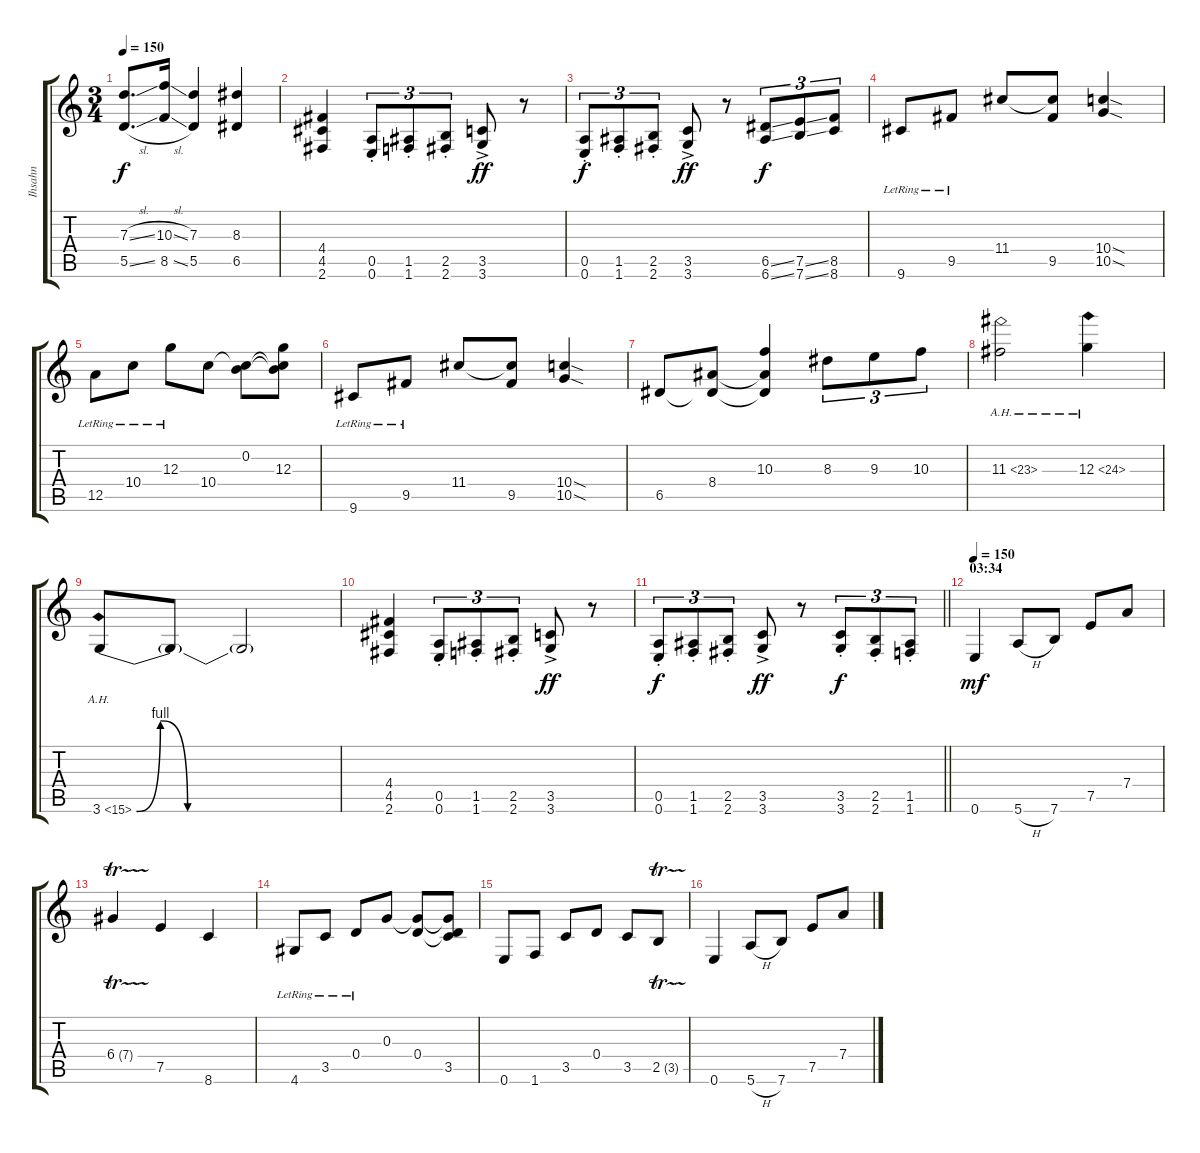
\track ("Ihsahn" "Ihsahn") {instrument overdrivenguitar}
\staff {score tabs}
\tuning (E4 B3 G3 D3 A2 E2) {hide}
\ts (3 4)
\tempo 150
\clef g2
\ks c
(7.3{sl} 5.5{sl}).8{d dy f} (10.3{sl} 8.5{sl}).16 (7.3 5.5).4 (8.3 6.5).4 |
(4.4 4.5 2.6).4 (0.5{st} 0.6{st}).8{tu (3 2)} (1.5{st} 1.6{st}).8{tu (3 2)} (2.5{st} 2.6{st}).8{tu (3 2)} (3.5{ac} 3.6{ac}).8{dy ff} r.8 |
(0.5{st} 0.6{st}).8{tu (3 2) dy f} (1.5{st} 1.6{st}).8{tu (3 2)} (2.5{st} 2.6{st}).8{tu (3 2)} (3.5{ac} 3.6{ac}).8{dy ff} r.8 (6.5{ss} 6.6{ss}).8{tu (3 2) dy f volume 14} (7.5{ss} 7.6{ss}).8{tu (3 2)} (8.5 8.6).8{tu (3 2)} |
9.6{lr}.8 9.5{lr}.8 11.4.8 (11.4{t} 9.5).8 (10.4{sod} 10.5{sod}).4 |
12.5{lr}.8 10.4{lr}.8 12.3{lr}.8 10.4.8 (0.2 10.4{t}).8 (0.2{t} 12.3 10.4{t}).8 |
9.6{lr}.8 9.5{lr}.8 11.4.8 (11.4{t} 9.5).8 (10.4{sod} 10.5{sod}).4 |
6.5.8 (8.4 6.5{t}).8 (10.3 8.4{t} 6.5{t}).4 8.3.8{tu (3 2)} 9.3.8{tu (3 2)} 10.3.8{tu (3 2)} |
11.3{ah 12}.2 12.3{ah 12}.4 |
3.6{be (custom 0 0 7 4 15 0 60 0) ah 12}.8 3.6{t}.8 3.6{t}.2 |
(4.4 4.5 2.6).4 (0.5{st} 0.6{st}).8{tu (3 2)} (1.5{st} 1.6{st}).8{tu (3 2)} (2.5{st} 2.6{st}).8{tu (3 2)} (3.5{ac} 3.6{ac}).8{dy ff} r.8 |
\barLineRight lightlight
(0.5{st} 0.6{st}).8{tu (3 2) dy f} (1.5{st} 1.6{st}).8{tu (3 2)} (2.5{st} 2.6{st}).8{tu (3 2)} (3.5{ac} 3.6{ac}).8{dy ff} r.8 (3.5{st} 3.6{st}).8{tu (3 2) dy f} (2.5{st} 2.6{st}).8{tu (3 2)} (1.5{st} 1.6{st}).8{tu (3 2)} |
\section ("" "03:34")
\tempo 150
0.6.4{dy mf balance 8 instrument overdrivenguitar} 5.6{h}.8 7.6.8 7.5.8 7.4.8 |
6.4{tr (7 16)}.4 7.5.4 8.6.4 |
4.6{lr}.8 3.5{lr}.8 0.4{lr}.8 0.3.8 (0.3{t} 0.4).8 (0.3{t} 0.4{t} 3.5).8 |
0.6.8 1.6.8 3.5.8 0.4.8 3.5.8 2.5{tr (3 16)}.8 |
0.6.4 5.6{h}.8 7.6.8 7.5.8 7.4.8
